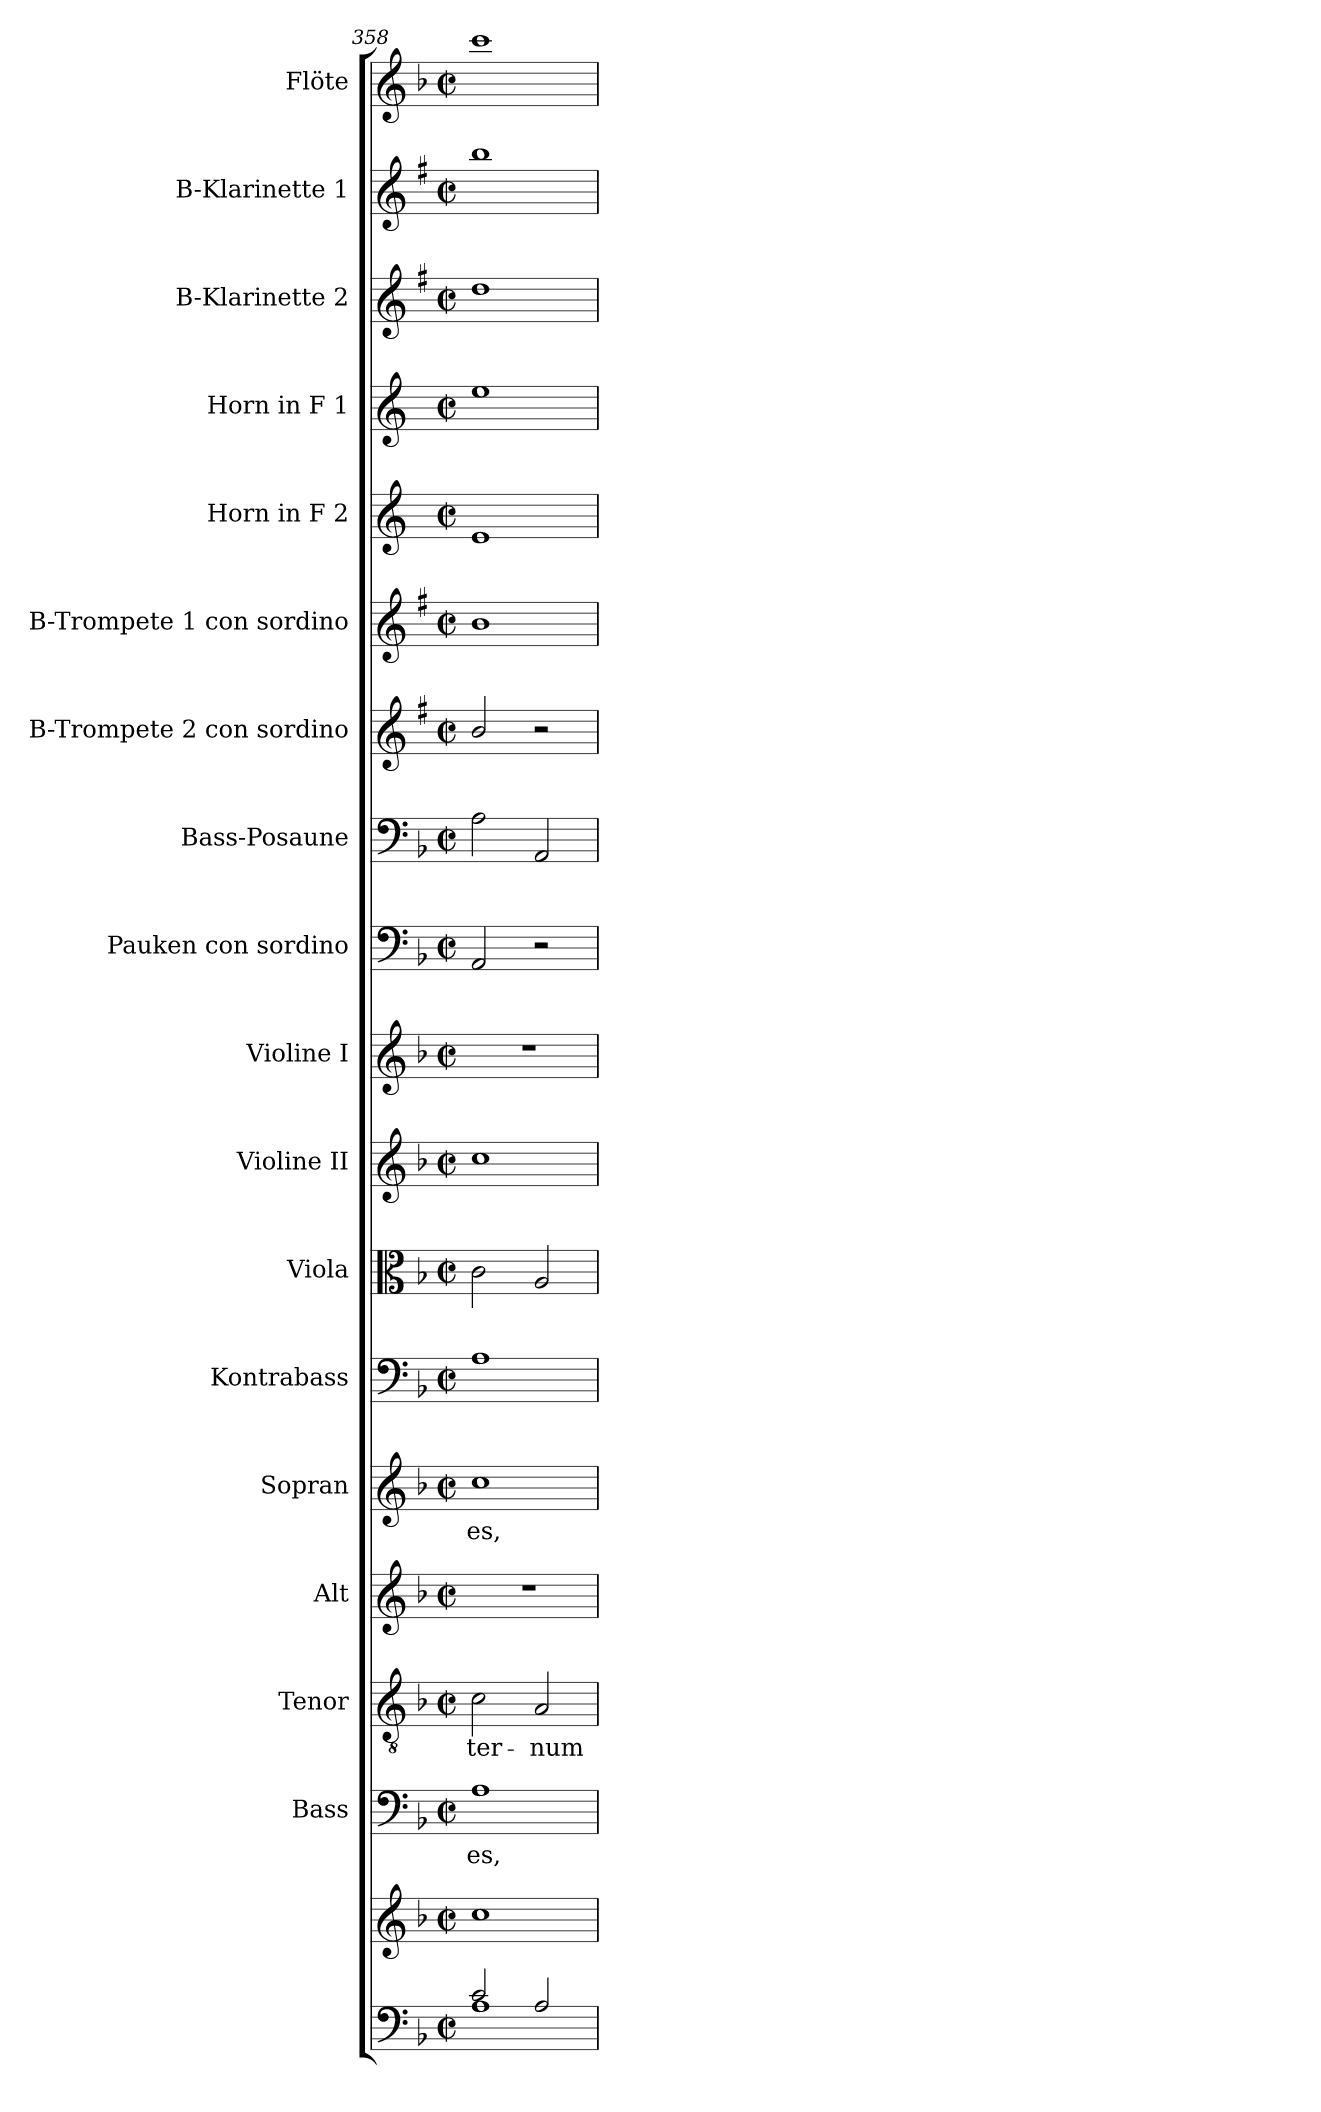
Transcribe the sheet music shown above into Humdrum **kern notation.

**kern	**kern	**kern	**text	**kern	**text	**kern	**kern	**text	**kern	**kern	**kern	**kern	**kern	**kern	**kern	**kern	**kern	**kern	**kern	**kern	**kern
*part18	*part18	*part17	*part17	*part16	*part16	*part15	*part14	*part14	*part13	*part12	*part11	*part10	*part9	*part8	*part7	*part6	*part5	*part4	*part3	*part2	*part1
*staff19	*staff18	*staff17	*staff17	*staff16	*staff16	*staff15	*staff14	*staff14	*staff13	*staff12	*staff11	*staff10	*staff9	*staff8	*staff7	*staff6	*staff5	*staff4	*staff3	*staff2	*staff1
*	*	*I"Bass	*	*I"Tenor	*	*I"Alt	*I"Sopran	*	*I"Kontrabass	*I"Viola	*I"Violine II	*I"Violine I	*I"Pauken con sordino	*I"Bass-Posaune	*I"B-Trompete 2 con sordino	*I"B-Trompete 1 con sordino	*I"Horn in F 2	*I"Horn in F 1	*I"B-Klarinette 2	*I"B-Klarinette 1	*I"Flöte
*	*	*I'B.	*	*I'T.	*	*I'A.	*I'S.	*	*I'Kb.	*I'Vla.	*I'Vl. II	*I'Vl. I	*I'Pk.	*I'B. Pos.	*I'B Trp. 2	*I'B Trp. 1	*	*	*I'B Kl. 2	*I'B Kl. 1	*I'Fl.
*clefF4	*clefG2	*clefF4	*	*clefGv2	*	*clefG2	*clefG2	*	*clefF4	*clefC3	*clefG2	*clefG2	*clefF4	*clefF4	*clefG2	*clefG2	*clefG2	*clefG2	*clefG2	*clefG2	*clefG2
*	*	*	*	*	*	*	*	*	*ITrd7c12	*	*	*	*	*	*ITrd1c2	*ITrd1c2	*ITrd4c7	*ITrd4c7	*ITrd1c2	*ITrd1c2	*
*k[b-]	*k[b-]	*k[b-]	*	*k[b-]	*	*k[b-]	*k[b-]	*	*k[b-]	*k[b-]	*k[b-]	*k[b-]	*k[b-]	*k[b-]	*k[b-]	*k[b-]	*k[b-]	*k[b-]	*k[b-]	*k[b-]	*k[b-]
*F:	*F:	*F:	*	*F:	*	*F:	*F:	*	*F:	*F:	*F:	*F:	*F:	*F:	*F:	*F:	*F:	*F:	*F:	*F:	*F:
*M2/2	*M2/2	*M2/2	*	*M2/2	*	*M2/2	*M2/2	*	*M2/2	*M2/2	*M2/2	*M2/2	*M2/2	*M2/2	*M2/2	*M2/2	*M2/2	*M2/2	*M2/2	*M2/2	*M2/2
*met(c|)	*met(c|)	*met(c|)	*	*met(c|)	*	*met(c|)	*met(c|)	*	*met(c|)	*met(c|)	*met(c|)	*met(c|)	*met(c|)	*met(c|)	*met(c|)	*met(c|)	*met(c|)	*met(c|)	*met(c|)	*met(c|)	*met(c|)
=358	=358	=358	=358	=358	=358	=358	=358	=358	=358	=358	=358	=358	=358	=358	=358	=358	=358	=358	=358	=358	=358
*^	*	*	*	*	*	*	*	*	*	*	*	*	*	*	*	*	*	*	*	*	*
!	!	!	!	!LO:LY:b	!	!LO:LY:b	!	!	!LO:LY:b	!	!	!	!	!	!	!	!	!	!	!	!	!
2c/	1A	1cc	1A	es,	2c\	-ter-	1r	1cc	es,	1AA	2c\	1cc	1r	2AA/	2A\	2a/	1a	1A	1a	1cc	1aa	1ccc
!	!	!	!	!	!	!LO:LY:b	!	!	!	!	!	!	!	!	!	!	!	!	!	!	!	!
2A/	.	.	.	.	2A/	-num	.	.	.	.	2A/	.	.	2r	2AA/	2r	.	.	.	.	.	.
*v	*v	*	*	*	*	*	*	*	*	*	*	*	*	*	*	*	*	*	*	*	*	*
=	=	=	=	=	=	=	=	=	=	=	=	=	=	=	=	=	=	=	=	=	=
*-	*-	*-	*-	*-	*-	*-	*-	*-	*-	*-	*-	*-	*-	*-	*-	*-	*-	*-	*-	*-	*-
